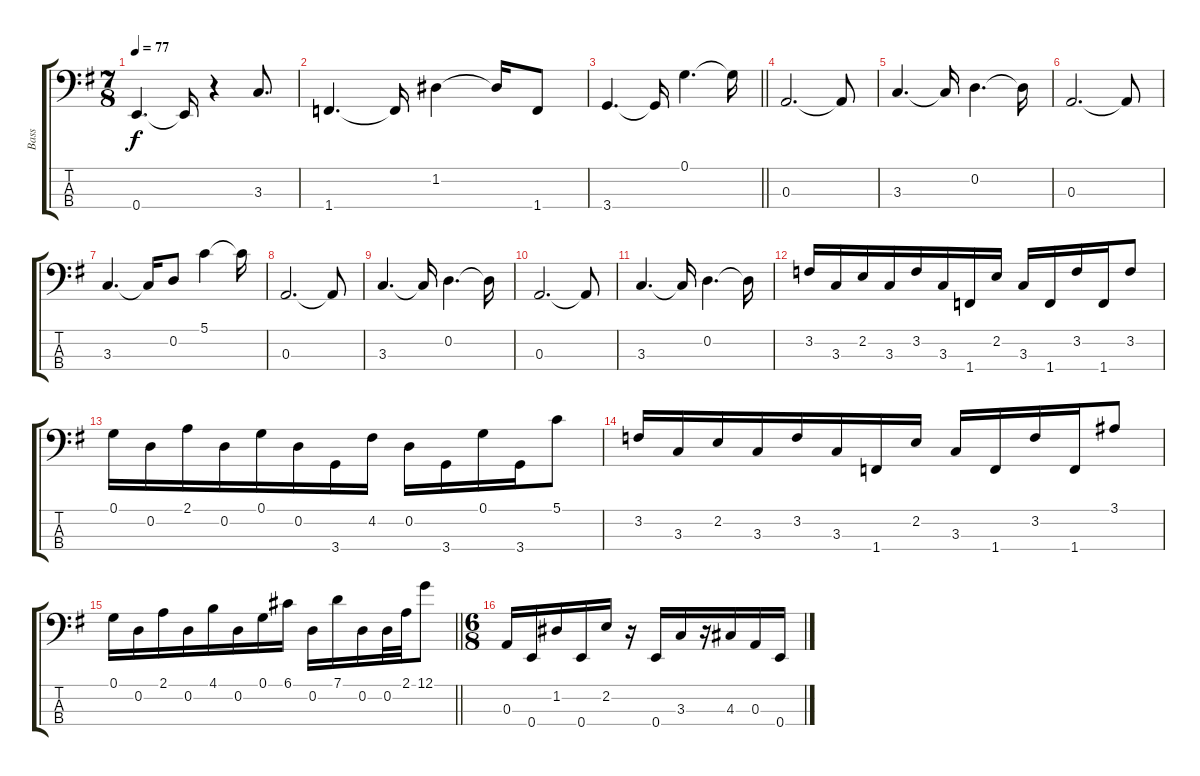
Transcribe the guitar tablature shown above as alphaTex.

\track ("Bass" "Bass") {instrument electricbassfinger}
\staff {score tabs}
\tuning (G2 D2 A1 E1) {hide}
\ts (7 8)
\tempo 77
\clef f4
\ks g
0.4.4{d dy f} 0.4{t}.16 r.4 3.3.8{d} |
1.4.4{d} 1.4{t}.16 1.2.4 1.2{t}.16 1.4.8 |
\barLineRight lightlight
3.4.4{d} 3.4{t}.16 0.1.4{d} 0.1{t}.16 |
0.3.2{d} 0.3{t}.8 |
3.3.4{d} 3.3{t}.16 0.2.4{d} 0.2{t}.16 |
0.3.2{d} 0.3{t}.8 |
3.3.4{d} 3.3{t}.16 0.2.8 5.1.4 5.1{t}.16 |
0.3.2{d} 0.3{t}.8 |
3.3.4{d} 3.3{t}.16 0.2.4{d} 0.2{t}.16 |
0.3.2{d} 0.3{t}.8 |
3.3.4{d} 3.3{t}.16 0.2.4{d} 0.2{t}.16 |
3.2.16 3.3.16 2.2.16 3.3.16 3.2.16 3.3.16 1.4.16 2.2.16 3.3.16 1.4.16 3.2.16 1.4.16 3.2.8 |
0.1.16 0.2.16 2.1.16 0.2.16 0.1.16 0.2.16 3.4.16 4.2.16 0.2.16 3.4.16 0.1.16 3.4.16 5.1.8 |
3.2.16 3.3.16 2.2.16 3.3.16 3.2.16 3.3.16 1.4.16 2.2.16 3.3.16 1.4.16 3.2.16 1.4.16 3.1.8 |
\barLineRight lightlight
0.1.16 0.2.16 2.1.16 0.2.16 4.1.16 0.2.16 0.1.16 6.1.16 0.2.16 7.1.16 0.2.16 0.2.32 2.1.32 12.1.8 |
\ts (6 8)
0.3.16 0.4.16 1.2.16 0.4.16 2.2.16 r.16 0.4.16 3.3.16 r.16 4.3.16 0.3.16 0.4.16
